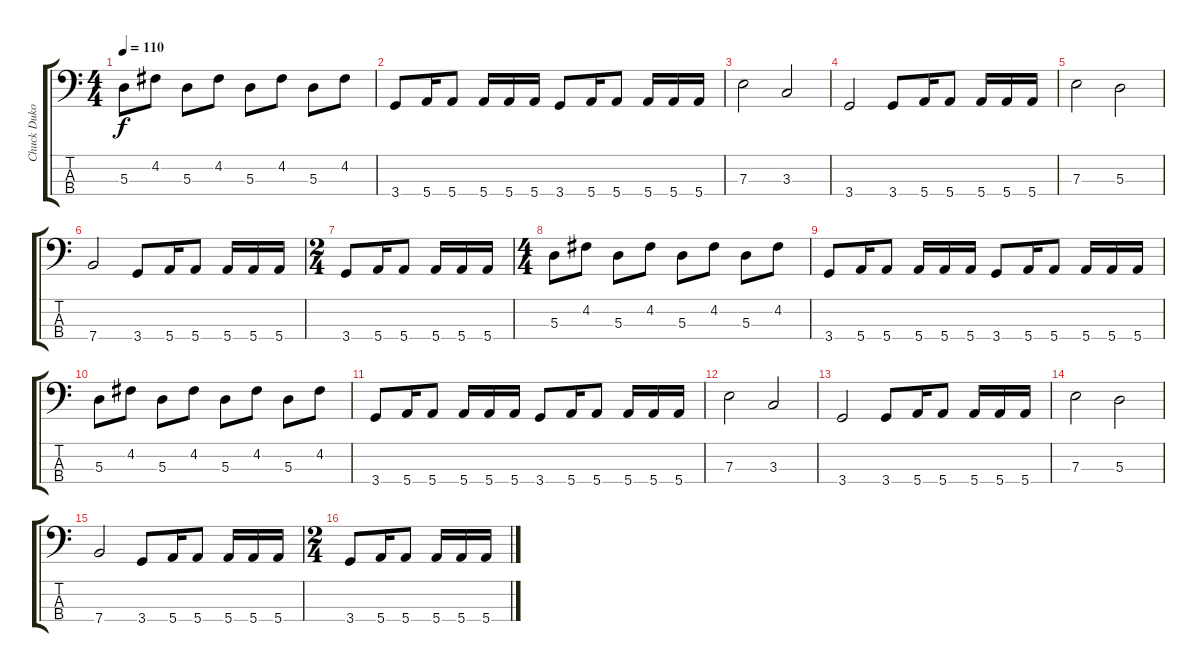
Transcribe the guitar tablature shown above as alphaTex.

\track ("Chuck Dukowski" "Chuck Duko") {instrument electricbassfinger}
\staff {score tabs}
\tuning (G2 D2 A1 E1) {hide}
\ts (4 4)
\tempo 110
\clef f4
\ks c
5.3.8{dy f} 4.2.8 5.3.8 4.2.8 5.3.8 4.2.8 5.3.8 4.2.8 |
3.4.8 5.4.16 5.4.8 5.4.16 5.4.16 5.4.16 3.4.8 5.4.16 5.4.8 5.4.16 5.4.16 5.4.16 |
7.3.2 3.3.2 |
3.4.2 3.4.8 5.4.16 5.4.8 5.4.16 5.4.16 5.4.16 |
7.3.2 5.3.2 |
7.4.2 3.4.8 5.4.16 5.4.8 5.4.16 5.4.16 5.4.16 |
\ts (2 4)
3.4.8 5.4.16 5.4.8 5.4.16 5.4.16 5.4.16 |
\ts (4 4)
5.3.8 4.2.8 5.3.8 4.2.8 5.3.8 4.2.8 5.3.8 4.2.8 |
3.4.8 5.4.16 5.4.8 5.4.16 5.4.16 5.4.16 3.4.8 5.4.16 5.4.8 5.4.16 5.4.16 5.4.16 |
5.3.8 4.2.8 5.3.8 4.2.8 5.3.8 4.2.8 5.3.8 4.2.8 |
3.4.8 5.4.16 5.4.8 5.4.16 5.4.16 5.4.16 3.4.8 5.4.16 5.4.8 5.4.16 5.4.16 5.4.16 |
7.3.2 3.3.2 |
3.4.2 3.4.8 5.4.16 5.4.8 5.4.16 5.4.16 5.4.16 |
7.3.2 5.3.2 |
7.4.2 3.4.8 5.4.16 5.4.8 5.4.16 5.4.16 5.4.16 |
\ts (2 4)
3.4.8 5.4.16 5.4.8 5.4.16 5.4.16 5.4.16
